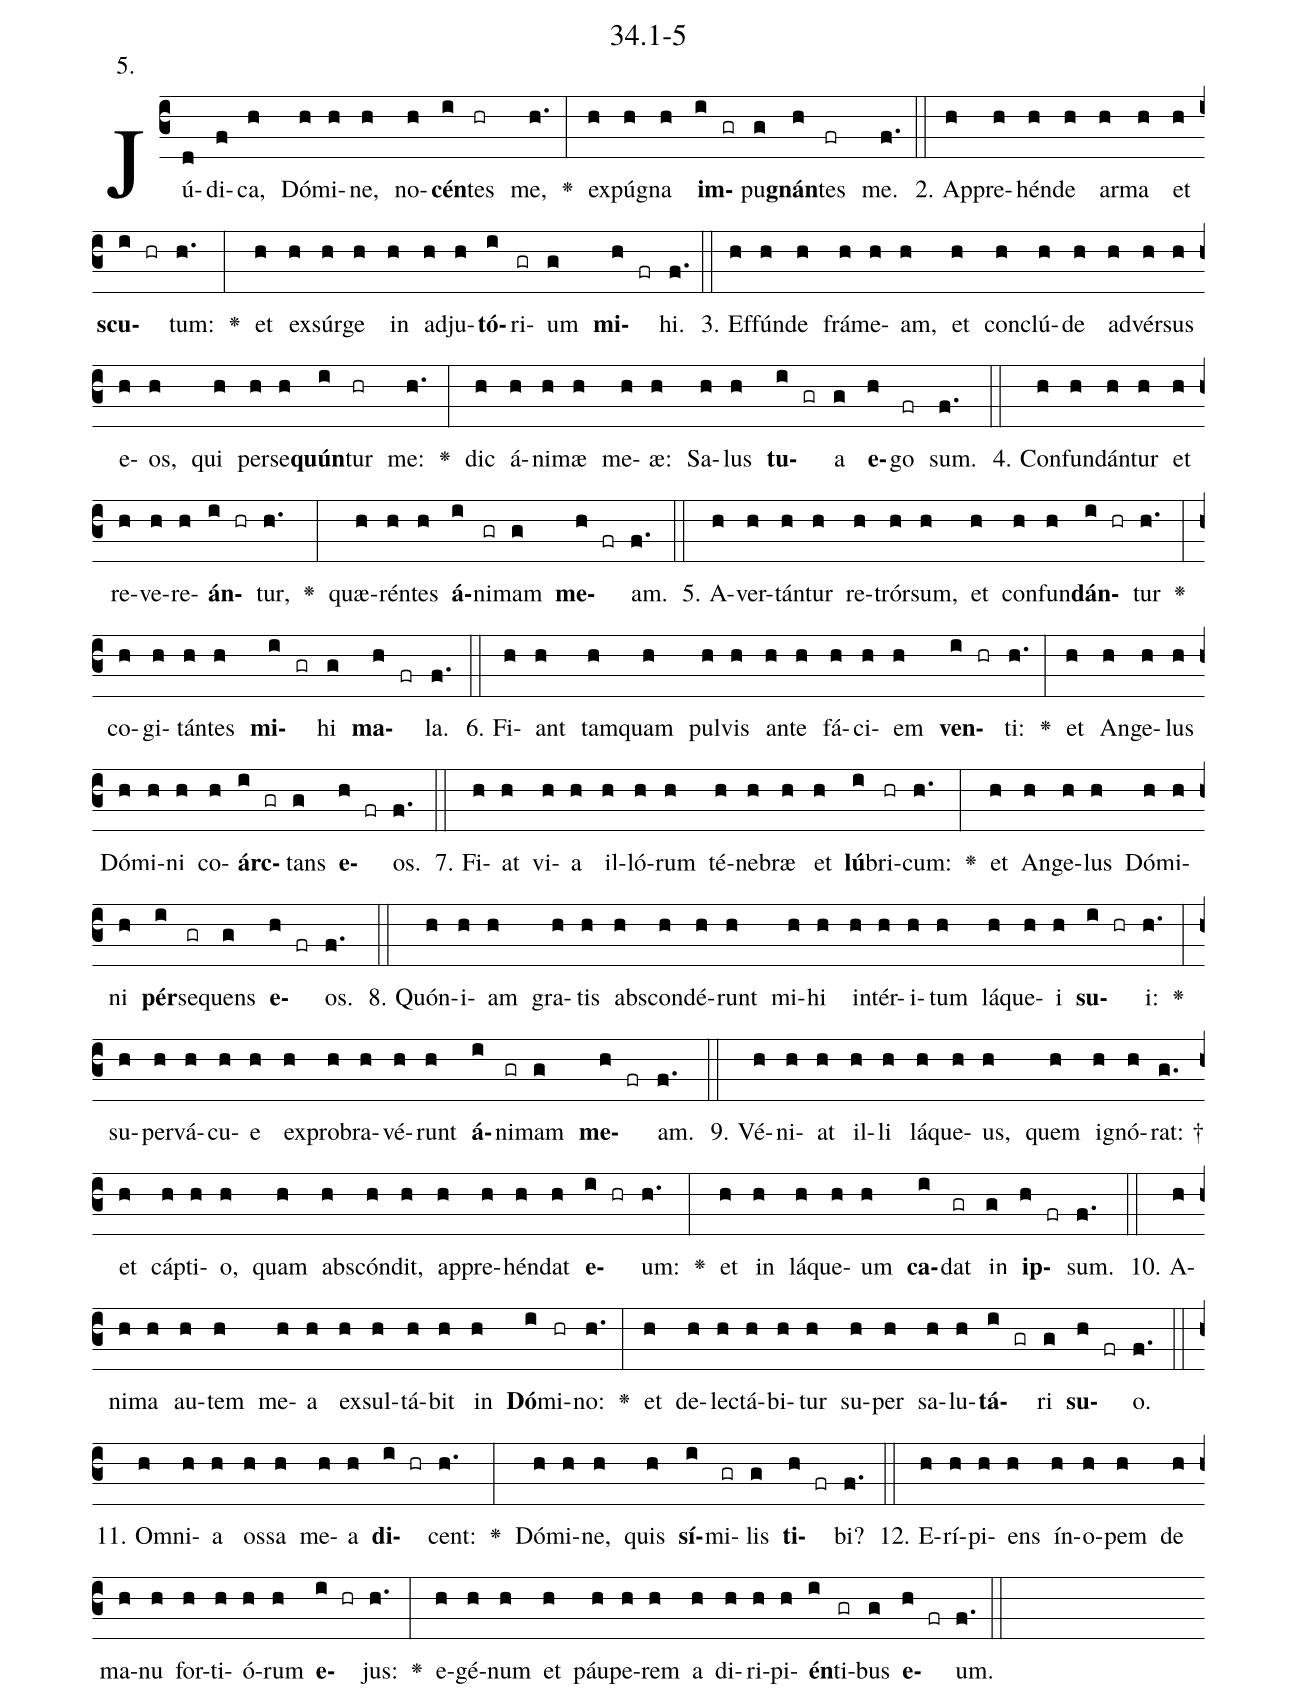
name: 34.1-5;
annotation: 5.;
%%
(c3)Jú(d)di(f)ca,(h) Dó(h)mi(h)ne,(h) no(h)<b>cén</b>(i)tes(hr) me,(h.) <v>\greheightstar</v>(:) ex(h)pú(h)gna(h) <b>im</b>(i gr)pu(g)<b>gnán</b>(h)tes(fr) me.(f.) (::)
2. Ap(h)pre(h)hén(h)de(h) ar(h)ma(h) et(h) <b>scu</b>(i hr)tum:(h.) <v>\greheightstar</v>(:) et(h) ex(h)súr(h)ge(h) in(h) ad(h)ju(h)<b>tó</b>(i)ri(gr)um(g) <b>mi</b>(h fr)hi.(f.) (::)
3. Ef(h)fún(h)de(h) frá(h)me(h)am,(h) et(h) con(h)clú(h)de(h) ad(h)vér(h)sus(h) e(h)os,(h) qui(h) per(h)se(h)<b>quún</b>(i)tur(hr) me:(h.) <v>\greheightstar</v>(:) dic(h) á(h)ni(h)mæ(h) me(h)æ:(h) Sa(h)lus(h) <b>tu</b>(i gr)a(g) <b>e</b>(h)go(fr) sum.(f.) (::)
4. Con(h)fun(h)dán(h)tur(h) et(h) re(h)ve(h)re(h)<b>án</b>(i hr)tur,(h.) <v>\greheightstar</v>(:) quæ(h)rén(h)tes(h) <b>á</b>(i)ni(gr)mam(g) <b>me</b>(h fr)am.(f.) (::)
5. A(h)ver(h)tán(h)tur(h) re(h)trór(h)sum,(h) et(h) con(h)fun(h)<b>dán</b>(i hr)tur(h.) <v>\greheightstar</v>(:) co(h)gi(h)tán(h)tes(h) <b>mi</b>(i gr)hi(g) <b>ma</b>(h fr)la.(f.) (::)
6. Fi(h)ant(h) tam(h)quam(h) pul(h)vis(h) an(h)te(h) fá(h)ci(h)em(h) <b>ven</b>(i hr)ti:(h.) <v>\greheightstar</v>(:) et(h) An(h)ge(h)lus(h) Dó(h)mi(h)ni(h) co(h)<b>árc</b>(i gr)tans(g) <b>e</b>(h fr)os.(f.) (::)
7. Fi(h)at(h) vi(h)a(h) il(h)ló(h)rum(h) té(h)ne(h)bræ(h) et(h) <b>lú</b>(i)bri(hr)cum:(h.) <v>\greheightstar</v>(:) et(h) An(h)ge(h)lus(h) Dó(h)mi(h)ni(h) <b>pér</b>(i)se(gr)quens(g) <b>e</b>(h fr)os.(f.) (::)
8. Quón(h)i(h)am(h) gra(h)tis(h) abs(h)con(h)dé(h)runt(h) mi(h)hi(h) in(h)tér(h)i(h)tum(h) lá(h)que(h)i(h) <b>su</b>(i hr)i:(h.) <v>\greheightstar</v>(:) su(h)per(h)vá(h)cu(h)e(h) ex(h)pro(h)bra(h)vé(h)runt(h) <b>á</b>(i)ni(gr)mam(g) <b>me</b>(h fr)am.(f.) (::)
9. Vé(h)ni(h)at(h) il(h)li(h) lá(h)que(h)us,(h) quem(h) i(h)gnó(h)rat: †(g.) et(h) cáp(h)ti(h)o,(h) quam(h) abs(h)cón(h)dit,(h) ap(h)pre(h)hén(h)dat(h) <b>e</b>(i hr)um:(h.) <v>\greheightstar</v>(:) et(h) in(h) lá(h)que(h)um(h) <b>ca</b>(i)dat(gr) in(g) <b>ip</b>(h fr)sum.(f.) (::)
10. A(h)ni(h)ma(h) au(h)tem(h) me(h)a(h) ex(h)sul(h)tá(h)bit(h) in(h) <b>Dó</b>(i)mi(hr)no:(h.) <v>\greheightstar</v>(:) et(h) de(h)lec(h)tá(h)bi(h)tur(h) su(h)per(h) sa(h)lu(h)<b>tá</b>(i gr)ri(g) <b>su</b>(h fr)o.(f.) (::)
11. Om(h)ni(h)a(h) os(h)sa(h) me(h)a(h) <b>di</b>(i hr)cent:(h.) <v>\greheightstar</v>(:) Dó(h)mi(h)ne,(h) quis(h) <b>sí</b>(i)mi(gr)lis(g) <b>ti</b>(h fr)bi?(f.) (::)
12. E(h)rí(h)pi(h)ens(h) ín(h)o(h)pem(h) de(h) ma(h)nu(h) for(h)ti(h)ó(h)rum(h) <b>e</b>(i hr)jus:(h.) <v>\greheightstar</v>(:) e(h)gé(h)num(h) et(h) páu(h)pe(h)rem(h) a(h) di(h)ri(h)pi(h)<b>én</b>(i)ti(gr)bus(g) <b>e</b>(h fr)um.(f.) (::)
